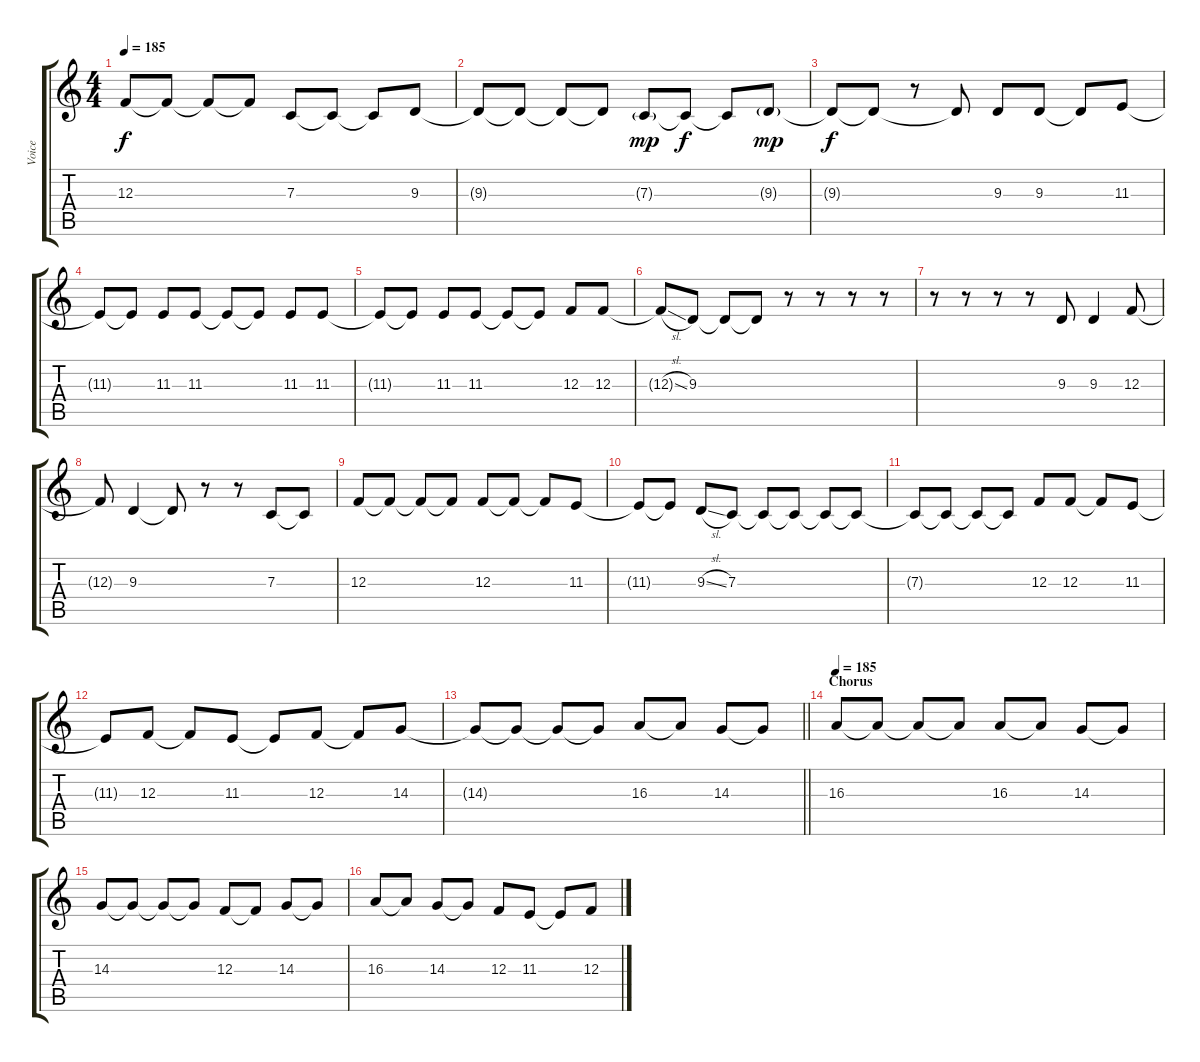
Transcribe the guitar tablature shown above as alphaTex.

\track ("Voice" "Voice") {instrument lead2sawtooth}
\staff {score tabs}
\tuning (D4 A3 F3 C3 G2 C2) {hide}
\ts (4 4)
\tempo 185
\clef g2
\ks c
12.3.8{dy f} 12.3{t}.8 12.3{t}.8 12.3{t}.8 7.3.8 7.3{t}.8 7.3{t}.8 9.3.8 |
9.3{t}.8 9.3{t}.8 9.3{t}.8 9.3{t}.8 7.3{g}.8{dy mp} 7.3{t}.8{dy f} 7.3{t}.8 9.3{g}.8{dy mp} |
9.3{t}.8{dy f} 9.3{t}.8 r.8 9.3{t}.8 9.3.8 9.3.8 9.3{t}.8 11.3.8 |
11.3{t}.8 11.3{t}.8 11.3.8 11.3.8 11.3{t}.8 11.3{t}.8 11.3.8 11.3.8 |
11.3{t}.8 11.3{t}.8 11.3.8 11.3.8 11.3{t}.8 11.3{t}.8 12.3.8 12.3.8 |
12.3{sl t}.8 9.3.8 9.3{t}.8 9.3{t}.8 r.8 r.8 r.8 r.8 |
r.8 r.8 r.8 r.8 9.3.8 9.3.4 12.3.8 |
12.3{t}.8 9.3.4 9.3{t}.8 r.8 r.8 7.3.8 7.3{t}.8 |
12.3.8 12.3{t}.8 12.3{t}.8 12.3{t}.8 12.3.8 12.3{t}.8 12.3{t}.8 11.3.8 |
11.3{t}.8 11.3{t}.8 9.3{sl}.8 7.3.8 7.3{t}.8 7.3{t}.8 7.3{t}.8 7.3{t}.8 |
7.3{t}.8 7.3{t}.8 7.3{t}.8 7.3{t}.8 12.3.8 12.3.8 12.3{t}.8 11.3.8 |
11.3{t}.8 12.3.8 12.3{t}.8 11.3.8 11.3{t}.8 12.3.8 12.3{t}.8 14.3.8 |
\barLineRight lightlight
14.3{t}.8 14.3{t}.8 14.3{t}.8 14.3{t}.8 16.3.8 16.3{t}.8 14.3.8 14.3{t}.8 |
\section ("" "Chorus")
\tempo 185
16.3.8 16.3{t}.8 16.3{t}.8 16.3{t}.8 16.3.8 16.3{t}.8 14.3.8 14.3{t}.8 |
14.3.8 14.3{t}.8 14.3{t}.8 14.3{t}.8 12.3.8 12.3{t}.8 14.3.8 14.3{t}.8 |
16.3.8 16.3{t}.8 14.3.8 14.3{t}.8 12.3.8 11.3.8 11.3{t}.8 12.3.8
